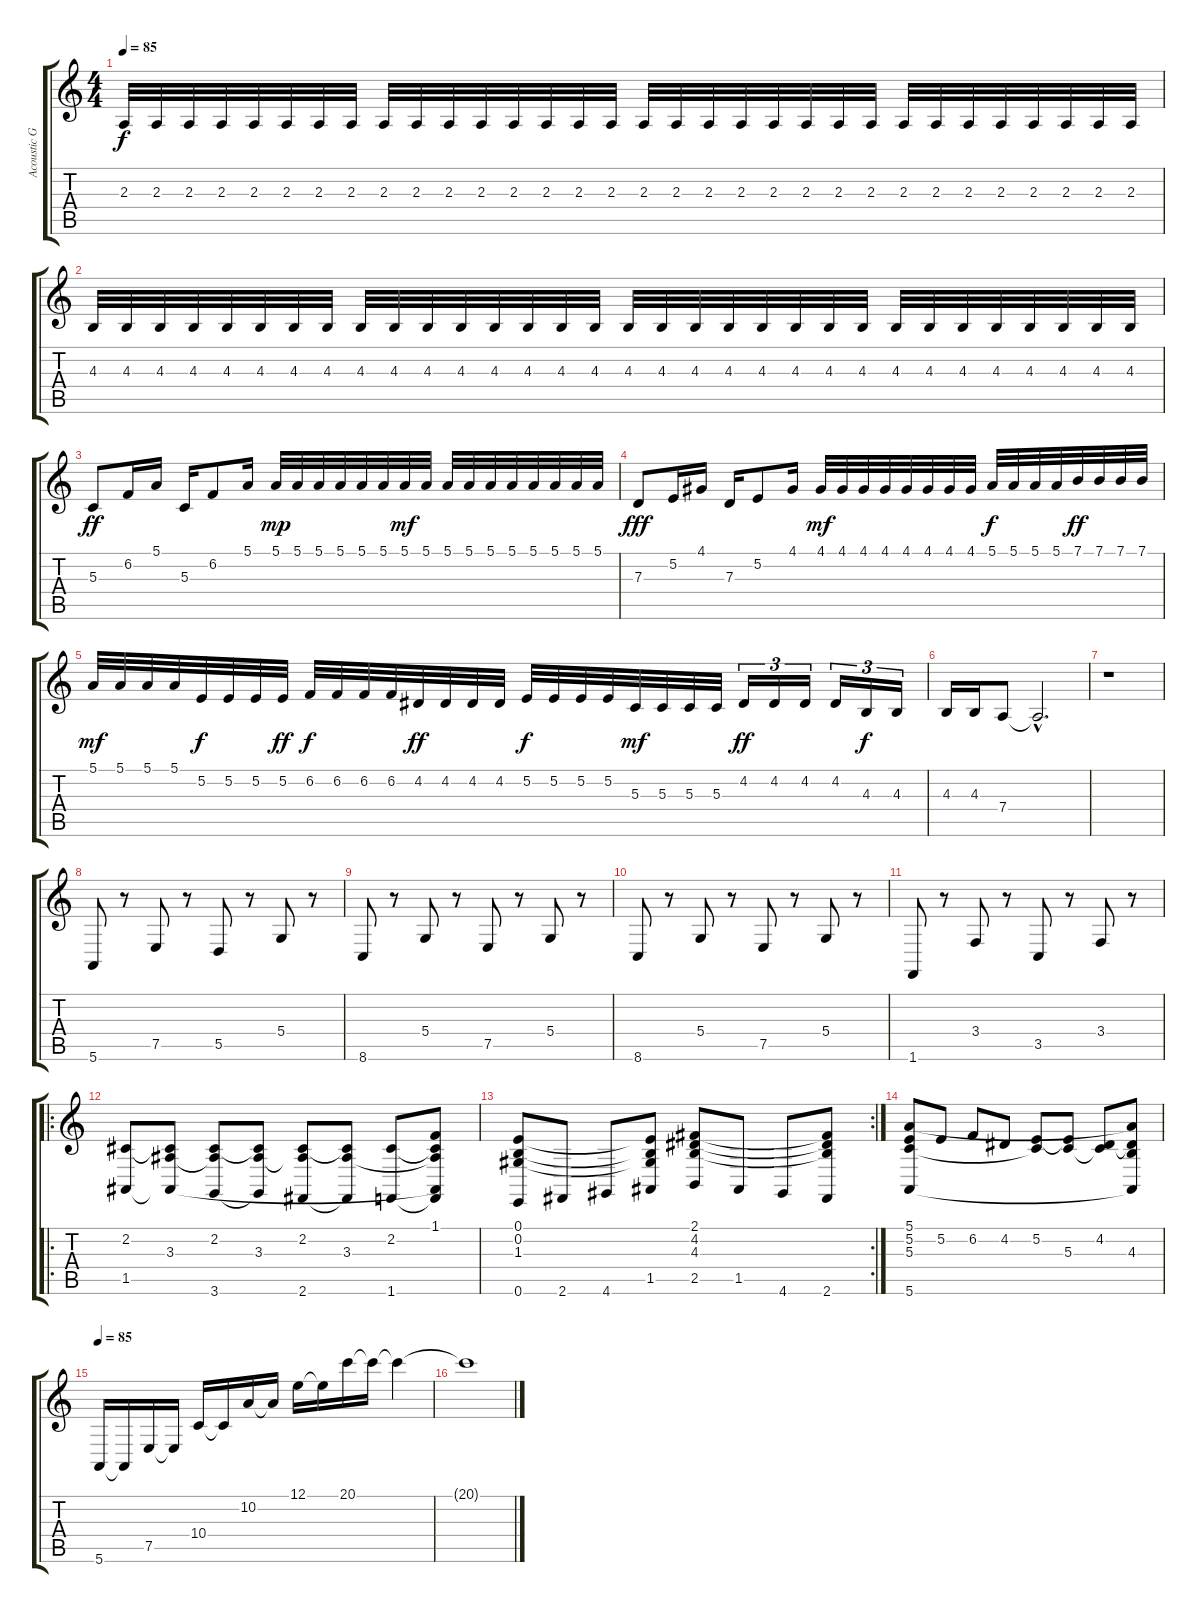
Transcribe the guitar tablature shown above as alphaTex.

\track ("Acoustic Guitar/Piano" "Acoustic G") {instrument acousticgrandpiano}
\staff {score tabs}
\tuning (E4 B3 G3 D3 A2 E2) {hide}
\ts (4 4)
\tempo 85
\clef g2
\ks c
2.3.32{dy f} 2.3.32 2.3.32 2.3.32 2.3.32 2.3.32 2.3.32 2.3.32 2.3.32 2.3.32 2.3.32 2.3.32 2.3.32 2.3.32 2.3.32 2.3.32 2.3.32 2.3.32 2.3.32 2.3.32 2.3.32 2.3.32 2.3.32 2.3.32 2.3.32 2.3.32 2.3.32 2.3.32 2.3.32 2.3.32 2.3.32 2.3.32 |
4.3.32 4.3.32 4.3.32 4.3.32 4.3.32 4.3.32 4.3.32 4.3.32 4.3.32 4.3.32 4.3.32 4.3.32 4.3.32 4.3.32 4.3.32 4.3.32 4.3.32 4.3.32 4.3.32 4.3.32 4.3.32 4.3.32 4.3.32 4.3.32 4.3.32 4.3.32 4.3.32 4.3.32 4.3.32 4.3.32 4.3.32 4.3.32 |
5.3.8{dy ff} 6.2.16 5.1.16 5.3.16 6.2.8 5.1.16 5.1.32{dy mp} 5.1.32 5.1.32 5.1.32 5.1.32 5.1.32 5.1.32{dy mf} 5.1.32 5.1.32 5.1.32 5.1.32 5.1.32 5.1.32 5.1.32 5.1.32 5.1.32 |
7.3.8{dy fff} 5.2.16 4.1.16 7.3.16 5.2.8 4.1.16 4.1.32{dy mf} 4.1.32 4.1.32 4.1.32 4.1.32 4.1.32 4.1.32 4.1.32 5.1.32{dy f} 5.1.32 5.1.32 5.1.32 7.1.32{dy ff} 7.1.32 7.1.32 7.1.32 |
5.1.32{dy mf} 5.1.32 5.1.32 5.1.32 5.2.32{dy f} 5.2.32 5.2.32 5.2.32{dy ff} 6.2.32{dy f} 6.2.32 6.2.32 6.2.32 4.2.32{dy ff} 4.2.32 4.2.32 4.2.32 5.2.32{dy f} 5.2.32 5.2.32 5.2.32 5.3.32{dy mf} 5.3.32 5.3.32 5.3.32 4.2.16{tu (3 2) dy ff} 4.2.16{tu (3 2)} 4.2.16{tu (3 2)} 4.2.16{tu (3 2)} 4.3.16{tu (3 2) dy f} 4.3.16{tu (3 2)} |
4.3.16 4.3.16 7.4.8 7.4{hac t}.2{d} |
r.1 |
5.6.8 r.8 7.5.8 r.8 5.5.8 r.8 5.4.8 r.8 |
8.6.8 r.8 5.4.8 r.8 7.5.8 r.8 5.4.8 r.8 |
8.6.8 r.8 5.4.8 r.8 7.5.8 r.8 5.4.8 r.8 |
1.6.8 r.8 3.4.8 r.8 3.5.8 r.8 3.4.8 r.8 |
\ro
(2.2 1.5).8 (2.2{t} 3.3 1.5{t}).8 (2.2 3.3{t} 3.6).8 (2.2{t} 3.3 3.6{t}).8 (2.2 3.3{t} 2.6).8 (2.2{t} 3.3 2.6{t}).8 (2.2 1.6).8 (1.1 2.2{t} 3.3{t} 1.5{t} 1.6{t}).8 |
\rc 2
(0.1 0.2 1.3 0.6).8 2.6.8 4.6.8 (0.1{t} 0.2{t} 1.3{t} 1.5).8 (2.1 4.2 4.3 2.5).8 1.5.8 4.6.8 (2.1{t} 4.2{t} 4.3{t} 2.6).8 |
(5.1 5.2 5.3 5.6).8 5.2.8 6.2.8 4.2.8 (5.2 5.3{t}).8 (5.2{t} 5.3).8 (4.2 5.3{t}).8 (5.1{t} 4.2{t} 4.3 5.6{t}).8 |
\tempo 85
5.6.16 5.6{t}.16 7.5.16 7.5{t}.16 10.4.16 10.4{t}.16 10.2.16 10.2{t}.16 12.1.16 12.1{t}.16 20.1.16 20.1{t}.16 20.1{t}.4 |
20.1{t}.1
